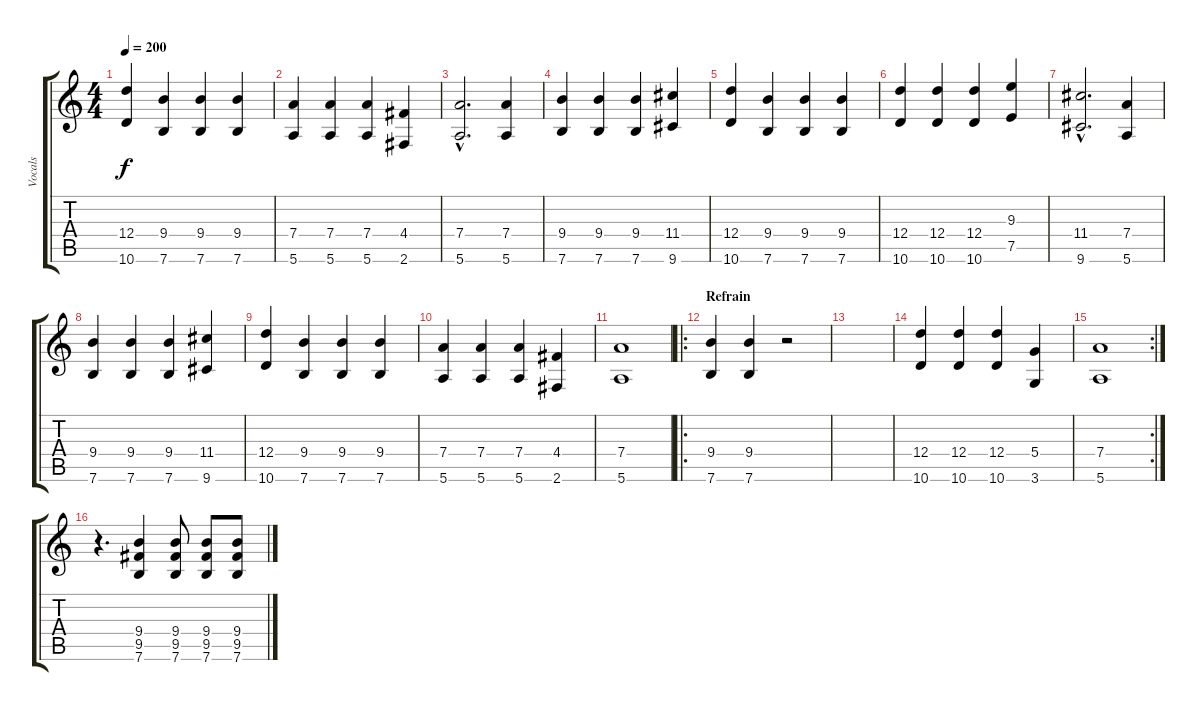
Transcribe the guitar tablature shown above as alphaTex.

\track ("Vocals" "Vocals") {instrument electricguitarclean}
\staff {score tabs}
\tuning (E4 B3 G3 D3 A2 E2) {hide}
\ts (4 4)
\tempo 200
\clef g2
\ks c
(12.4 10.6).4{dy f} (9.4 7.6).4 (9.4 7.6).4 (9.4 7.6).4 |
(7.4 5.6).4 (7.4 5.6).4 (7.4 5.6).4 (4.4 2.6).4 |
(7.4{hac} 5.6{hac}).2{d} (7.4 5.6).4 |
(9.4 7.6).4 (9.4 7.6).4 (9.4 7.6).4 (11.4 9.6).4 |
(12.4 10.6).4 (9.4 7.6).4 (9.4 7.6).4 (9.4 7.6).4 |
(12.4 10.6).4 (12.4 10.6).4 (12.4 10.6).4 (9.3 7.5).4 |
(11.4{hac} 9.6{hac}).2{d} (7.4 5.6).4 |
(9.4 7.6).4 (9.4 7.6).4 (9.4 7.6).4 (11.4 9.6).4 |
(12.4 10.6).4 (9.4 7.6).4 (9.4 7.6).4 (9.4 7.6).4 |
(7.4 5.6).4 (7.4 5.6).4 (7.4 5.6).4 (4.4 2.6).4 |
(7.4 5.6).1 |
\ro
\section ("" "Refrain")
(9.4 7.6).4 (9.4 7.6).4 r.2 |
|
(12.4 10.6).4 (12.4 10.6).4 (12.4 10.6).4 (5.4 3.6).4 |
\rc 2
(7.4 5.6).1 |
r.4{d} (9.4 9.5 7.6).4 (9.4 9.5 7.6).8 (9.4 9.5 7.6).8 (9.4 9.5 7.6).8
